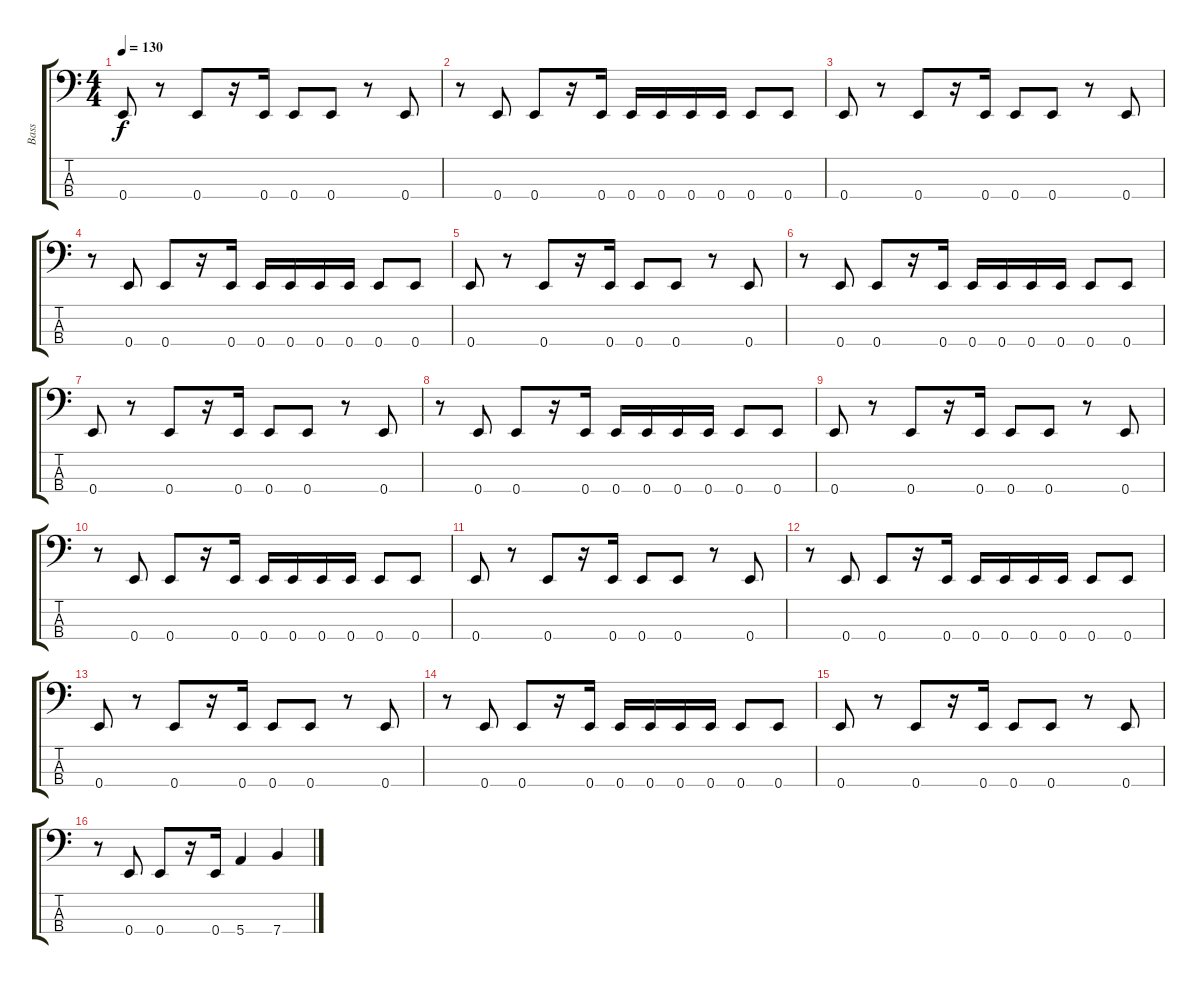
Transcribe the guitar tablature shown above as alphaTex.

\track ("Bass" "Bass") {instrument acousticguitarsteel}
\staff {score tabs}
\tuning (G2 D2 A1 E1) {hide}
\ts (4 4)
\tempo 130
\clef f4
\ks c
0.4.8{dy f} r.8 0.4.8 r.16 0.4.16 0.4.8 0.4.8 r.8 0.4.8 |
r.8 0.4.8 0.4.8 r.16 0.4.16 0.4.16 0.4.16 0.4.16 0.4.16 0.4.8 0.4.8 |
0.4.8 r.8 0.4.8 r.16 0.4.16 0.4.8 0.4.8 r.8 0.4.8 |
r.8 0.4.8 0.4.8 r.16 0.4.16 0.4.16 0.4.16 0.4.16 0.4.16 0.4.8 0.4.8 |
0.4.8 r.8 0.4.8 r.16 0.4.16 0.4.8 0.4.8 r.8 0.4.8 |
r.8 0.4.8 0.4.8 r.16 0.4.16 0.4.16 0.4.16 0.4.16 0.4.16 0.4.8 0.4.8 |
0.4.8 r.8 0.4.8 r.16 0.4.16 0.4.8 0.4.8 r.8 0.4.8 |
r.8 0.4.8 0.4.8 r.16 0.4.16 0.4.16 0.4.16 0.4.16 0.4.16 0.4.8 0.4.8 |
0.4.8 r.8 0.4.8 r.16 0.4.16 0.4.8 0.4.8 r.8 0.4.8 |
r.8 0.4.8 0.4.8 r.16 0.4.16 0.4.16 0.4.16 0.4.16 0.4.16 0.4.8 0.4.8 |
0.4.8 r.8 0.4.8 r.16 0.4.16 0.4.8 0.4.8 r.8 0.4.8 |
r.8 0.4.8 0.4.8 r.16 0.4.16 0.4.16 0.4.16 0.4.16 0.4.16 0.4.8 0.4.8 |
0.4.8 r.8 0.4.8 r.16 0.4.16 0.4.8 0.4.8 r.8 0.4.8 |
r.8 0.4.8 0.4.8 r.16 0.4.16 0.4.16 0.4.16 0.4.16 0.4.16 0.4.8 0.4.8 |
0.4.8 r.8 0.4.8 r.16 0.4.16 0.4.8 0.4.8 r.8 0.4.8 |
r.8 0.4.8 0.4.8 r.16 0.4.16 5.4.4 7.4.4
